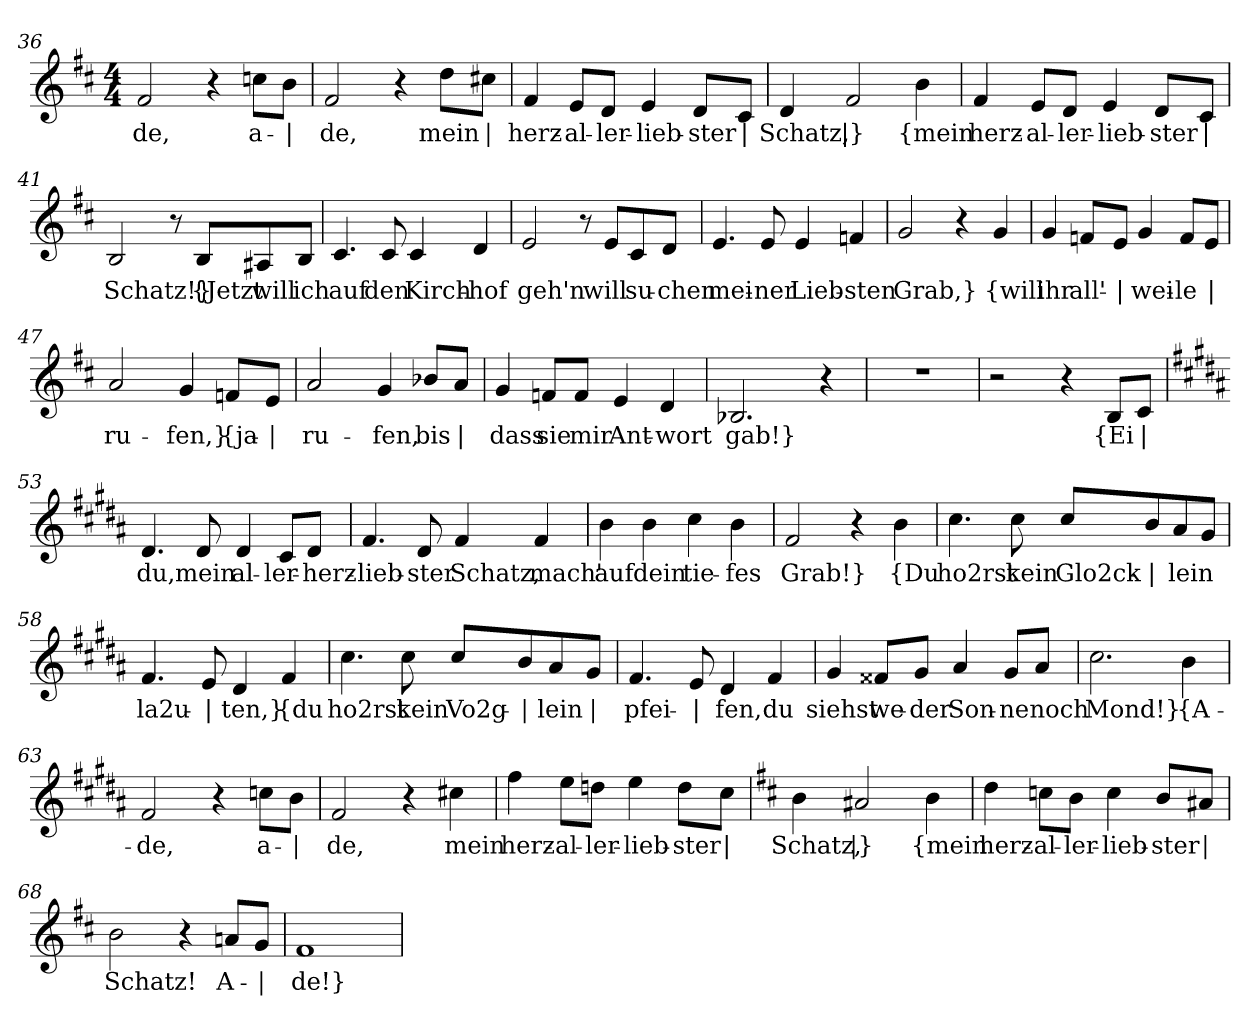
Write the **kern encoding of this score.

**kern	**text
*part1	*part1
*staff1	*staff1
*clefG2	*
*k[f#c#]	*
*M4/4	*
=36	=36
!	!LO:LY:b
2f#/	-de,
4r	.
!	!LO:LY:b
8ccn\L	a-
!	!LO:LY:b
8b\J	|
=37	=37
!	!LO:LY:b
2f#/	-de,
4r	.
!	!LO:LY:b
8dd\L	mein
!	!LO:LY:b
8cc#X\J	|
=38	=38
!	!LO:LY:b
4f#/	herz-
!	!LO:LY:b
8e/L	-al-
!	!LO:LY:b
8d/J	-ler-
!	!LO:LY:b
4e/	-lieb-
!	!LO:LY:b
8d/L	-ster
!	!LO:LY:b
8c#/J	|
=39	=39
!	!LO:LY:b
4d/	Schatz,
!	!LO:LY:b
2f#/	|}
!	!LO:LY:b
4b\	{mein
!!LO:LB:g=z
=40	=40
!	!LO:LY:b
4f#/	herz-
!	!LO:LY:b
8e/L	-al-
!	!LO:LY:b
8d/J	-ler-
!	!LO:LY:b
4e/	-lieb-
!	!LO:LY:b
8d/L	-ster
!	!LO:LY:b
8c#/J	|
=41	=41
!	!LO:LY:b
2B/	Schatz!}
8r	.
!	!LO:LY:b
8B/L	{Jetzt
!	!LO:LY:b
8A#X/	will
!	!LO:LY:b
8B/J	ich
=42	=42
!	!LO:LY:b
4.c#/	auf
!	!LO:LY:b
8c#/	den
!	!LO:LY:b
4c#/	Kirch-
!	!LO:LY:b
4d/	-hof
=43	=43
!	!LO:LY:b
2e/	geh'n
8r	.
!	!LO:LY:b
8e/L	will
!	!LO:LY:b
8c#/	su-
!	!LO:LY:b
8d/J	-chen
!!LO:LB:g=z
=44	=44
!	!LO:LY:b
4.e/	mei-
!	!LO:LY:b
8e/	-ner
!	!LO:LY:b
4e/	Lieb-
!	!LO:LY:b
4fn/	-sten
=45	=45
!	!LO:LY:b
2g/	Grab,}
4r	.
!	!LO:LY:b
4g/	{will
=46	=46
!	!LO:LY:b
4g/	ihr
!	!LO:LY:b
8fn/L	all'-
!	!LO:LY:b
8e/J	|
!	!LO:LY:b
4g/	-wei-
!	!LO:LY:b
8f/L	-le
!	!LO:LY:b
8e/J	|
=47	=47
!	!LO:LY:b
2a/	ru-
!	!LO:LY:b
4g/	-fen,}
!	!LO:LY:b
8fn/L	{ja-
!	!LO:LY:b
8e/J	|
=48	=48
!	!LO:LY:b
2a/	-ru-
!	!LO:LY:b
4g/	-fen,
!	!LO:LY:b
8b-X/L	bis
!	!LO:LY:b
8a/J	|
!!LO:PB:g=z
=49	=49
!	!LO:LY:b
4g/	dass
!	!LO:LY:b
8fn/L	sie
!	!LO:LY:b
8f/J	mir
!	!LO:LY:b
4e/	Ant-
!	!LO:LY:b
4d/	-wort
=50	=50
!	!LO:LY:b
2.B-X/	gab!}
4r	.
=51	=51
1r	.
=52	=52
2r	.
4r	.
!	!LO:LY:b
8B/L	{Ei
!	!LO:LY:b
8c#/J	|
=53	=53
*k[f#c#g#d#a#]	*
!	!LO:LY:b
4.d#/	du,
!	!LO:LY:b
8d#/	mein
!	!LO:LY:b
4d#/	al-
!	!LO:LY:b
8c#/L	-ler-
!	!LO:LY:b
8d#/J	-herz-
!!LO:LB:g=z
=54	=54
!	!LO:LY:b
4.f#/	-lieb-
!	!LO:LY:b
8d#/	-ster
!	!LO:LY:b
4f#/	Schatz,
!	!LO:LY:b
4f#/	mach'
=55	=55
!	!LO:LY:b
4b\	auf
!	!LO:LY:b
4b\	dein
!	!LO:LY:b
4cc#\	tie-
!	!LO:LY:b
4b\	-fes
=56	=56
!	!LO:LY:b
2f#/	Grab!}
4r	.
!	!LO:LY:b
4b\	{Du
=57	=57
!	!LO:LY:b
4.cc#\	ho2rst
!	!LO:LY:b
8cc#\	kein
!	!LO:LY:b
8cc#/L	Glo2ck-
!	!LO:LY:b
8b/	|
!	!LO:LY:b
8a#/	-lein
8g#/J	.
!!LO:LB:g=z
=58	=58
!	!LO:LY:b
4.f#/	la2u-
!	!LO:LY:b
8e/	|
!	!LO:LY:b
4d#/	-ten,}
!	!LO:LY:b
4f#/	{du
=59	=59
!	!LO:LY:b
4.cc#\	ho2rst
!	!LO:LY:b
8cc#\	kein
!	!LO:LY:b
8cc#/L	Vo2g-
!	!LO:LY:b
8b/	|
!	!LO:LY:b
8a#/	-lein
!	!LO:LY:b
8g#/J	|
=60	=60
!	!LO:LY:b
4.f#/	pfei-
!	!LO:LY:b
8e/	|
!	!LO:LY:b
4d#/	-fen,
!	!LO:LY:b
4f#/	du
=61	=61
!	!LO:LY:b
4g#/	siehst
!	!LO:LY:b
8f##X/L	we-
!	!LO:LY:b
8g#/J	-der
!	!LO:LY:b
4a#/	Son-
!	!LO:LY:b
8g#/L	-ne
!	!LO:LY:b
8a#/J	noch
!!LO:LB:g=z
=62	=62
!	!LO:LY:b
2.cc#\	Mond!}
!	!LO:LY:b
4b\	{A-
=63	=63
!	!LO:LY:b
2f#/	-de,
4r	.
!	!LO:LY:b
8ccn\L	a-
!	!LO:LY:b
8b\J	|
=64	=64
!	!LO:LY:b
2f#/	-de,
4r	.
!	!LO:LY:b
4cc#X\	mein
=65	=65
!	!LO:LY:b
4ff#\	herz-
!	!LO:LY:b
8ee\L	-al-
!	!LO:LY:b
8ddn\J	-ler-
!	!LO:LY:b
4ee\	-lieb-
!	!LO:LY:b
8dd\L	-ster
!	!LO:LY:b
8cc#\J	|
=66	=66
*k[f#c#]	*
!	!LO:LY:b
4b\	Schatz,
!	!LO:LY:b
2a#X/	|}
!	!LO:LY:b
4b\	{mein
!!LO:LB:g=z
=67	=67
!	!LO:LY:b
4dd\	herz-
!	!LO:LY:b
8ccn\L	-al-
!	!LO:LY:b
8b\J	-ler-
!	!LO:LY:b
4cc\	-lieb-
!	!LO:LY:b
8b/L	-ster
!	!LO:LY:b
8a#X/J	|
=68	=68
!	!LO:LY:b
2b\	Schatz!
4r	.
!	!LO:LY:b
8an/L	A-
!	!LO:LY:b
8g/J	|
=69	=69
!	!LO:LY:b
1f#	-de!}
=	=
*-	*-
